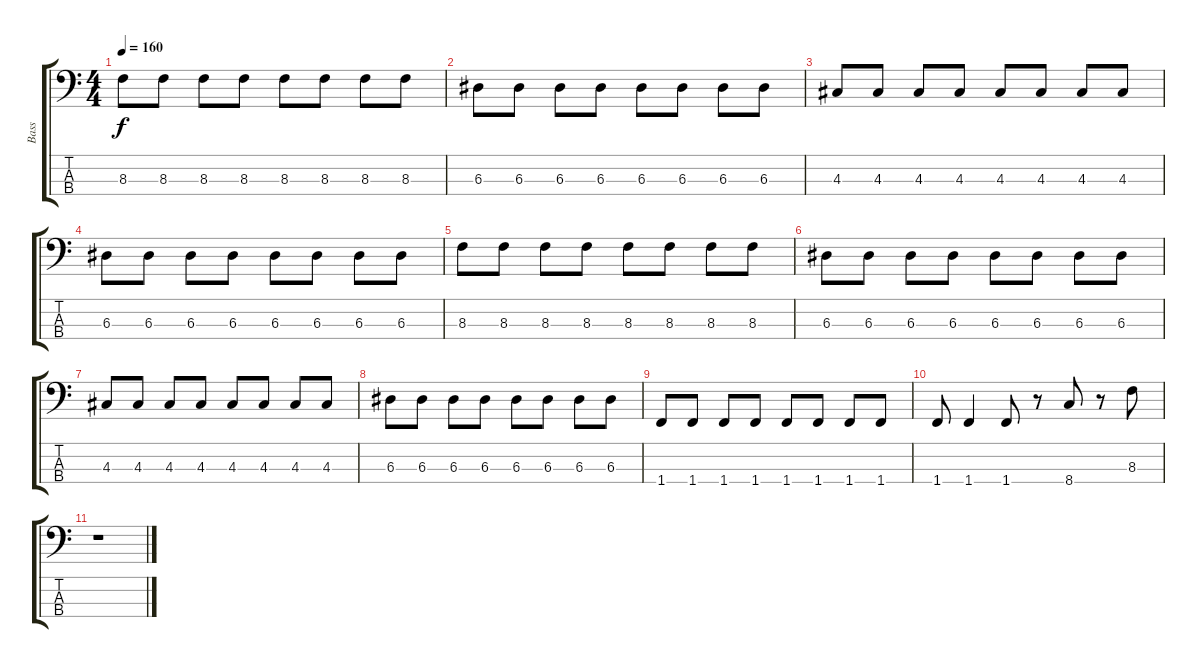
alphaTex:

\track ("Bass" "Bass") {instrument electricbasspick}
\staff {score tabs}
\tuning (G2 D2 A1 E1) {hide}
\ts (4 4)
\tempo 160
\clef f4
\ks c
8.3.8{dy f} 8.3.8 8.3.8 8.3.8 8.3.8 8.3.8 8.3.8 8.3.8 |
6.3.8 6.3.8 6.3.8 6.3.8 6.3.8 6.3.8 6.3.8 6.3.8 |
4.3.8 4.3.8 4.3.8 4.3.8 4.3.8 4.3.8 4.3.8 4.3.8 |
6.3.8 6.3.8 6.3.8 6.3.8 6.3.8 6.3.8 6.3.8 6.3.8 |
8.3.8 8.3.8 8.3.8 8.3.8 8.3.8 8.3.8 8.3.8 8.3.8 |
6.3.8 6.3.8 6.3.8 6.3.8 6.3.8 6.3.8 6.3.8 6.3.8 |
4.3.8 4.3.8 4.3.8 4.3.8 4.3.8 4.3.8 4.3.8 4.3.8 |
6.3.8 6.3.8 6.3.8 6.3.8 6.3.8 6.3.8 6.3.8 6.3.8 |
1.4.8 1.4.8 1.4.8 1.4.8 1.4.8 1.4.8 1.4.8 1.4.8 |
1.4.8 1.4.4 1.4.8 r.8 8.4.8 r.8 8.3.8 |
r.1
